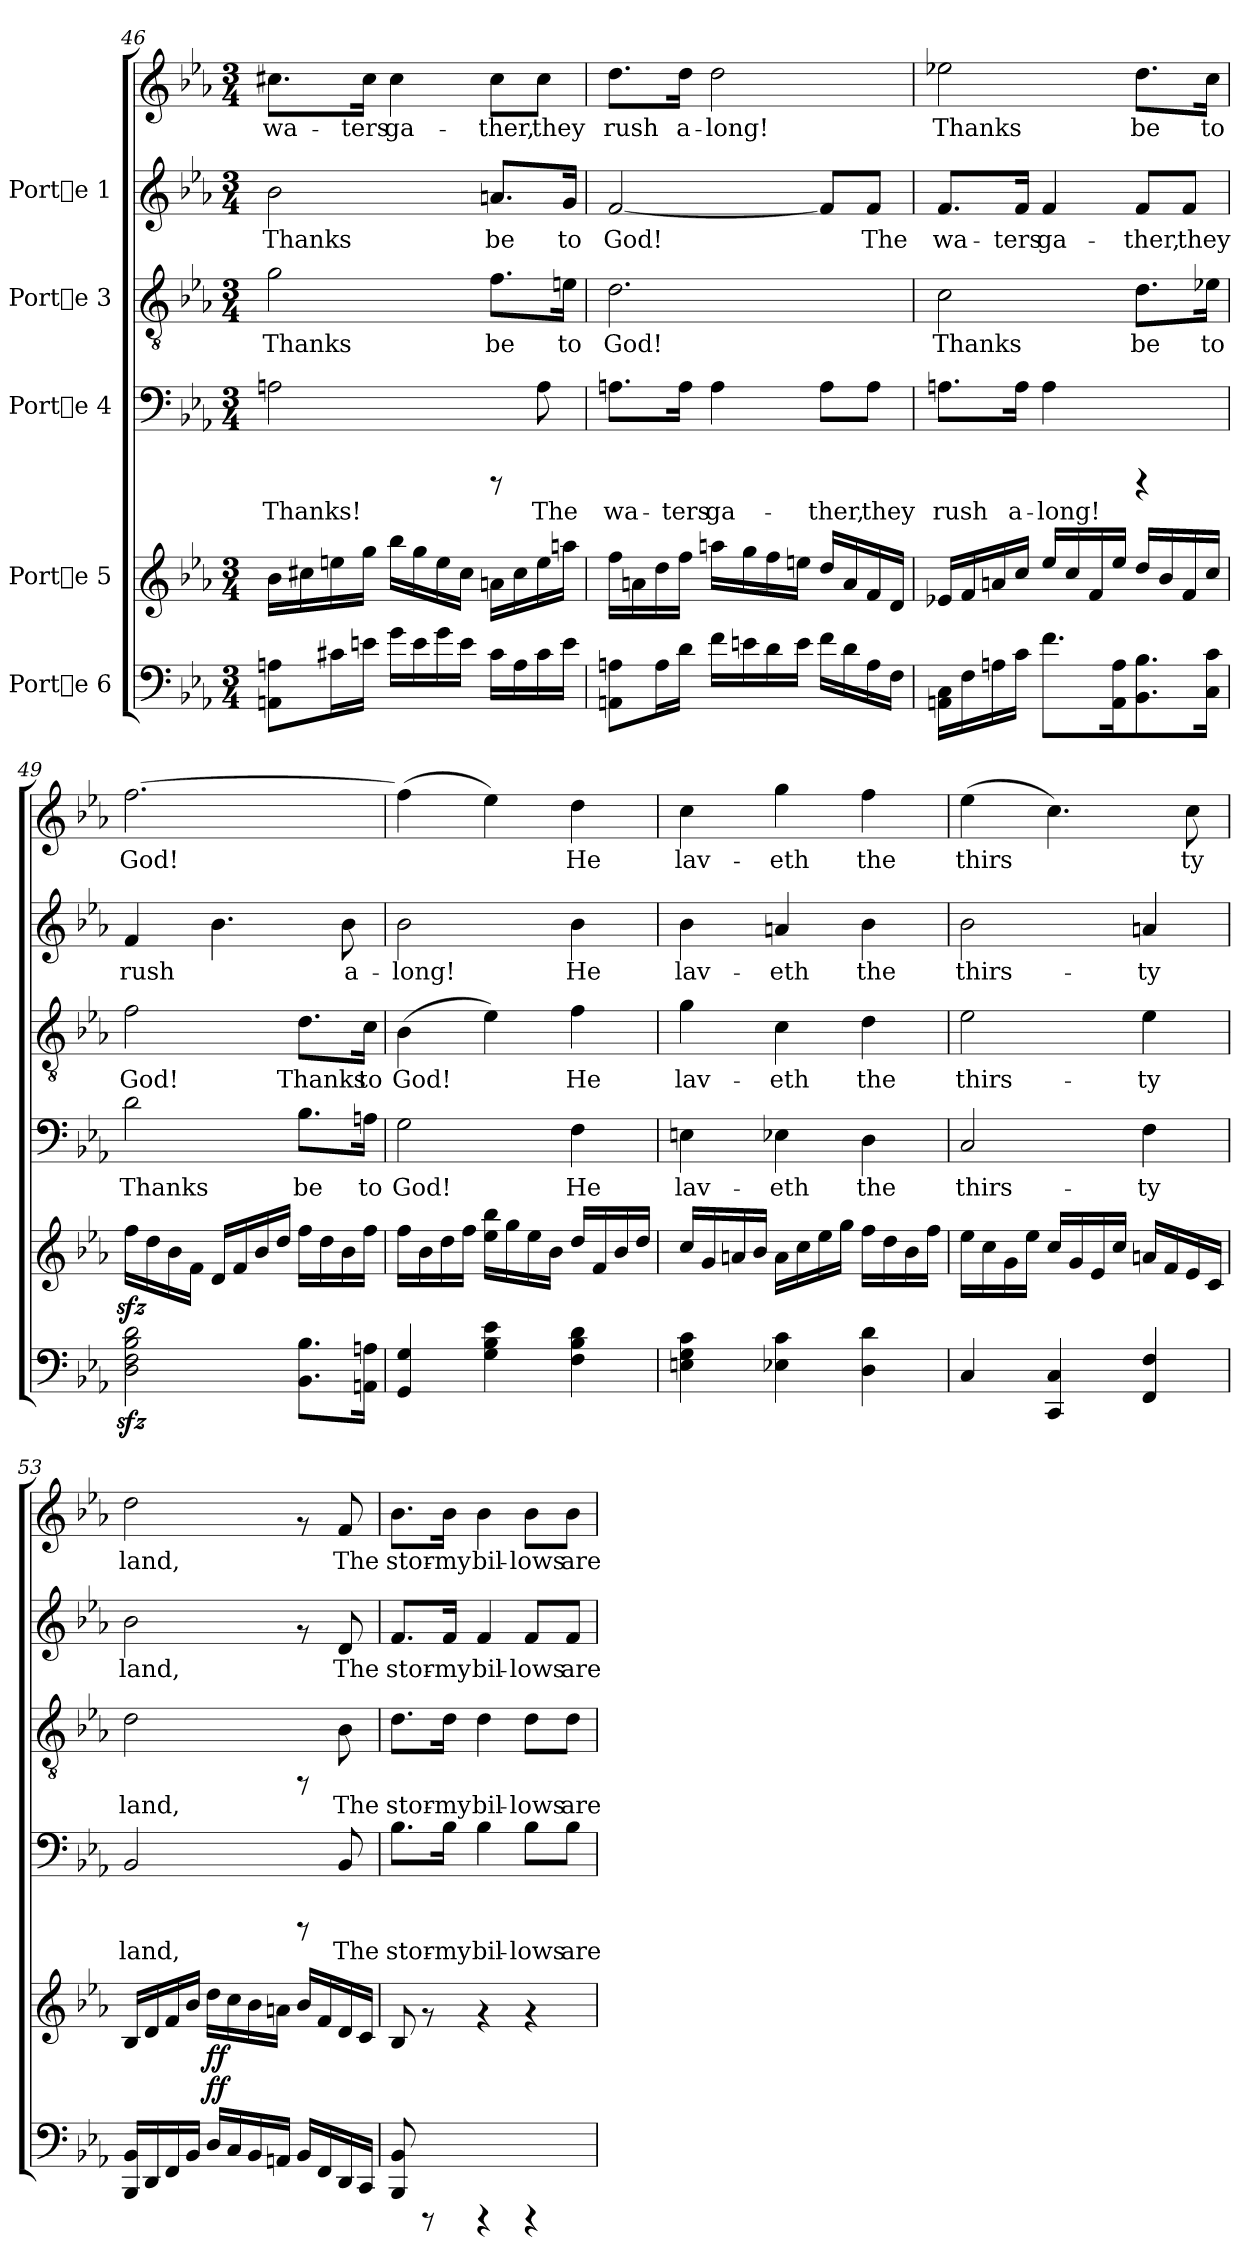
**kern	**dynam	**kern	**dynam	**kern	**text	**kern	**text	**kern	**text	**kern	**text
*part5	*part5	*part4	*part4	*part3	*part3	*part2	*part2	*part1	*part1	*part1	*part1
*staff6	*staff6	*staff5	*staff5	*staff4	*staff4	*staff3	*staff3	*staff2	*staff2	*staff1	*staff1
*I"Porte 6	*	*I"Porte 5	*	*I"Porte 4	*	*I"Porte 3	*	*I"Porte 1	*	*	*
*clefF4	*	*clefG2	*	*clefF4	*	*clefGv2	*	*clefG2	*	*clefG2	*
*k[b-e-a-]	*	*k[b-e-a-]	*	*k[b-e-a-]	*	*k[b-e-a-]	*	*k[b-e-a-]	*	*k[b-e-a-]	*
*E-:	*	*E-:	*	*E-:	*	*E-:	*	*E-:	*	*E-:	*
*M3/4	*	*M3/4	*	*M3/4	*	*M3/4	*	*M3/4	*	*M3/4	*
=46	=46	=46	=46	=46	=46	=46	=46	=46	=46	=46	=46
!	!	!	!	!	!LO:LY:b	!	!LO:LY:b	!	!LO:LY:b	!	!LO:LY:b
8An\ 8AAn\L	.	16b-\L	.	2An\	Thanks!	2g\	Thanks	2b-\	Thanks	8.cc#X\L	wa-
.	.	16cc#X\	.	.	.	.	.	.	.	.	.
16c#X\	.	16een\	.	.	.	.	.	.	.	.	.
!	!	!	!	!	!	!	!	!	!	!	!LO:LY:b
16en\J	.	16gg\J	.	.	.	.	.	.	.	16cc#\Jk	-ters
!	!	!	!	!	!	!	!	!	!	!	!LO:LY:b
16g\L	.	16bb-\L	.	.	.	.	.	.	.	4cc#\	ga-
16e\	.	16gg\	.	.	.	.	.	.	.	.	.
16g\	.	16ee\	.	.	.	.	.	.	.	.	.
16e\J	.	16cc#\J	.	.	.	.	.	.	.	.	.
!	!	!	!	!	!	!	!LO:LY:b	!	!LO:LY:b	!	!LO:LY:b
16c#\L	.	16an\L	.	8rCCC	.	8.f\L	be	8.an/L	be	8cc#\L	-ther,
16A\	.	16cc#\	.	.	.	.	.	.	.	.	.
!	!	!	!	!	!LO:LY:b	!	!	!	!	!	!LO:LY:b
16c#\	.	16ee\	.	8A\	The	.	.	.	.	8cc#\J	they
!	!	!	!	!	!	!	!LO:LY:b	!	!LO:LY:b	!	!
16e\J	.	16aan\J	.	.	.	16en\Jk	to	16g/Jk	to	.	.
!!LO:PB:g=z
=47	=47	=47	=47	=47	=47	=47	=47	=47	=47	=47	=47
!	!	!	!	!	!LO:LY:b	!	!LO:LY:b	!	!LO:LY:b	!	!LO:LY:b
8An\ 8AAn\L	.	16ff\L	.	8.An\L	wa-	2.d\	God!	[<2f/	God!	8.dd\L	rush
.	.	16an\	.	.	.	.	.	.	.	.	.
16A\	.	16dd\	.	.	.	.	.	.	.	.	.
!	!	!	!	!	!LO:LY:b	!	!	!	!	!	!LO:LY:b
16d\J	.	16ff\J	.	16A\Jk	-ters	.	.	.	.	16dd\Jk	a-
!	!	!	!	!	!LO:LY:b	!	!	!	!	!	!LO:LY:b
16f\L	.	16aan\L	.	4A\	ga-	.	.	.	.	2dd\	-long!
16en\	.	16gg\	.	.	.	.	.	.	.	.	.
16d\	.	16ff\	.	.	.	.	.	.	.	.	.
16e\J	.	16een\J	.	.	.	.	.	.	.	.	.
!	!	!	!	!	!LO:LY:b	!	!	!	!LO:LY:b	!	!
16f\L	.	16dd/L	.	8A\L	-ther,	.	.	8f/L]	.	.	.
16d\	.	16a/	.	.	.	.	.	.	.	.	.
!	!	!	!	!	!LO:LY:b	!	!	!	!LO:LY:b	!	!
16A\	.	16f/	.	8A\J	they	.	.	8f/J	The	.	.
16F\J	.	16d/J	.	.	.	.	.	.	.	.	.
=48	=48	=48	=48	=48	=48	=48	=48	=48	=48	=48	=48
!	!	!	!	!	!LO:LY:b	!	!LO:LY:b	!	!LO:LY:b	!	!LO:LY:b
16C\ 16AAn\L	.	16e-X/L	.	8.An\L	rush	2c\	Thanks	8.f/L	wa-	2ee-X\	Thanks
16F\	.	16f/	.	.	.	.	.	.	.	.	.
16An\	.	16an/	.	.	.	.	.	.	.	.	.
!	!	!	!	!	!LO:LY:b	!	!	!	!LO:LY:b	!	!
16c\J	.	16cc/J	.	16A\Jk	a-	.	.	16f/Jk	-ters	.	.
!	!	!	!	!	!LO:LY:b	!	!	!	!LO:LY:b	!	!
8.f\L	.	16ee-/L	.	4A\	-long!	.	.	4f/	ga-	.	.
.	.	16cc/	.	.	.	.	.	.	.	.	.
.	.	16f/	.	.	.	.	.	.	.	.	.
16A\ 16AA\	.	16ee-/J	.	.	.	.	.	.	.	.	.
!	!	!	!	!	!	!	!LO:LY:b	!	!LO:LY:b	!	!LO:LY:b
8.B-\ 8.BB-\	.	16dd/L	.	4rCCC	.	8.d\L	be	8f/L	-ther,	8.dd\L	be
.	.	16b-/	.	.	.	.	.	.	.	.	.
!	!	!	!	!	!	!	!	!	!LO:LY:b	!	!
.	.	16f/	.	.	.	.	.	8f/J	they	.	.
!	!	!	!	!	!	!	!LO:LY:b	!	!	!	!LO:LY:b
16c\ 16C\J	.	16cc/J	.	.	.	16e-X\Jk	to	.	.	16cc\Jk	to
=49	=49	=49	=49	=49	=49	=49	=49	=49	=49	=49	=49
!	!	!	!	!	!LO:LY:b	!	!LO:LY:b	!	!LO:LY:b	!	!LO:LY:b
2d\zz> 2B-\zz> 2F\zz> 2D\zz>	.	16ffzz<\L	.	2d\	Thanks	2f\	God!	4f/	rush	[>2.ff\	God!
.	.	16dd\	.	.	.	.	.	.	.	.	.
.	.	16b-\	.	.	.	.	.	.	.	.	.
.	.	16f\J	.	.	.	.	.	.	.	.	.
!	!	!	!	!	!	!	!	!	!LO:LY:b	!	!
.	.	16d/L	.	.	.	.	.	4.b-\	.	.	.
.	.	16f/	.	.	.	.	.	.	.	.	.
.	.	16b-/	.	.	.	.	.	.	.	.	.
.	.	16dd/J	.	.	.	.	.	.	.	.	.
!	!	!	!	!	!LO:LY:b	!	!LO:LY:b	!	!	!	!
8.B-\ 8.BB-\L	.	16ff\L	.	8.B-\L	be	8.d\L	Thanks	.	.	.	.
.	.	16dd\	.	.	.	.	.	.	.	.	.
!	!	!	!	!	!	!	!	!	!LO:LY:b	!	!
.	.	16b-\	.	.	.	.	.	8b-\	a-	.	.
!	!	!	!	!	!LO:LY:b	!	!LO:LY:b	!	!	!	!
16An\ 16AAn\J	.	16ff\J	.	16An\Jk	to	16c\Jk	to	.	.	.	.
=50	=50	=50	=50	=50	=50	=50	=50	=50	=50	=50	=50
!	!	!	!	!	!LO:LY:b	!	!LO:LY:b	!	!LO:LY:b	!	!LO:LY:b
4G/ 4GG/	.	16ff\L	.	2G\	God!	(>4B-\	God!	2b-\	long!	(>4ff\]	-
.	.	16b-\	.	.	.	.	.	.	.	.	.
.	.	16dd\	.	.	.	.	.	.	.	.	.
.	.	16ff\J	.	.	.	.	.	.	.	.	.
!	!	!	!	!	!	!	!LO:LY:b	!	!	!	!LO:LY:b
4e-\ 4B-\ 4G\	.	16bb-\ 16ee-\L	.	.	.	4e-\)	.	.	.	4ee-\)	.
.	.	16gg\	.	.	.	.	.	.	.	.	.
.	.	16ee-\	.	.	.	.	.	.	.	.	.
.	.	16b-\J	.	.	.	.	.	.	.	.	.
!	!	!	!	!	!LO:LY:b	!	!LO:LY:b	!	!LO:LY:b	!	!LO:LY:b
4d\ 4B-\ 4F\	.	16dd/L	.	4F\	He	4f\	He	4b-\	He	4dd\	He
.	.	16f/	.	.	.	.	.	.	.	.	.
.	.	16b-/	.	.	.	.	.	.	.	.	.
.	.	16dd/J	.	.	.	.	.	.	.	.	.
!!LO:LB:g=z
=51	=51	=51	=51	=51	=51	=51	=51	=51	=51	=51	=51
!	!	!	!	!	!LO:LY:b	!	!LO:LY:b	!	!LO:LY:b	!	!LO:LY:b
4c\ 4G\ 4En\	.	16cc/L	.	4En\	lav-	4g\	lav-	4b-\	lav-	4cc\	lav-
.	.	16g/	.	.	.	.	.	.	.	.	.
.	.	16an/	.	.	.	.	.	.	.	.	.
.	.	16b-/J	.	.	.	.	.	.	.	.	.
!	!	!	!	!	!LO:LY:b	!	!LO:LY:b	!	!LO:LY:b	!	!LO:LY:b
4c\ 4E-X\	.	16a\L	.	4E-X\	-eth	4c\	-eth	4an/	-eth	4gg\	-eth
.	.	16cc\	.	.	.	.	.	.	.	.	.
.	.	16ee-\	.	.	.	.	.	.	.	.	.
.	.	16gg\J	.	.	.	.	.	.	.	.	.
!	!	!	!	!	!LO:LY:b	!	!LO:LY:b	!	!LO:LY:b	!	!LO:LY:b
4d\ 4D\	.	16ff\L	.	4D\	the	4d\	the	4b-\	the	4ff\	the
.	.	16dd\	.	.	.	.	.	.	.	.	.
.	.	16b-\	.	.	.	.	.	.	.	.	.
.	.	16ff\J	.	.	.	.	.	.	.	.	.
=52	=52	=52	=52	=52	=52	=52	=52	=52	=52	=52	=52
!	!	!	!	!	!LO:LY:b	!	!LO:LY:b	!	!LO:LY:b	!	!LO:LY:b
4C/	.	16ee-\L	.	2C/	thirs-	2e-\	thirs-	2b-\	thirs-	(>4ee-\	thirs-
.	.	16cc\	.	.	.	.	.	.	.	.	.
.	.	16g\	.	.	.	.	.	.	.	.	.
.	.	16ee-\J	.	.	.	.	.	.	.	.	.
!	!	!	!	!	!	!	!	!	!	!	!LO:LY:b
4C/ 4CC/	.	16cc/L	.	.	.	.	.	.	.	4.cc\)	-
.	.	16g/	.	.	.	.	.	.	.	.	.
.	.	16e-/	.	.	.	.	.	.	.	.	.
.	.	16cc/J	.	.	.	.	.	.	.	.	.
!	!	!	!	!	!LO:LY:b	!	!LO:LY:b	!	!LO:LY:b	!	!
4F/ 4FF/	.	16an/L	.	4F\	-ty	4e-\	-ty	4an/	-ty	.	.
.	.	16f/	.	.	.	.	.	.	.	.	.
!	!	!	!	!	!	!	!	!	!	!	!LO:LY:b
.	.	16e-/	.	.	.	.	.	.	.	8cc\	ty
.	.	16c/J	.	.	.	.	.	.	.	.	.
=53	=53	=53	=53	=53	=53	=53	=53	=53	=53	=53	=53
!	!	!	!	!	!LO:LY:b	!	!LO:LY:b	!	!LO:LY:b	!	!LO:LY:b
16BB-/ 16BBB-/L	.	16B-/L	.	2BB-/	land,	2d\	land,	2b-\	land,	2dd\	land,
16DD/	.	16d/	.	.	.	.	.	.	.	.	.
16FF/	.	16f/	.	.	.	.	.	.	.	.	.
16BB-/J	.	16b-/J	.	.	.	.	.	.	.	.	.
!	!LO:DY:a	!	!LO:DY:b	!	!	!	!	!	!	!	!
16D/L	ff	16dd\L	ff	.	.	.	.	.	.	.	.
16C/	.	16cc\	.	.	.	.	.	.	.	.	.
16BB-/	.	16b-\	.	.	.	.	.	.	.	.	.
16AAn/J	.	16an\J	.	.	.	.	.	.	.	.	.
16BB-/L	.	16b-/L	.	8rCCC	.	8rFF	.	8rf	.	8rf	.
16FF/	.	16f/	.	.	.	.	.	.	.	.	.
!	!	!	!	!	!LO:LY:b	!	!LO:LY:b	!	!LO:LY:b	!	!LO:LY:b
16DD/	.	16d/	.	8BB-/	The	8B-\	The	8d/	The	8f/	The
16CC/J	.	16c/J	.	.	.	.	.	.	.	.	.
=54	=54	=54	=54	=54	=54	=54	=54	=54	=54	=54	=54
!	!	!	!	!	!LO:LY:b	!	!LO:LY:b	!	!LO:LY:b	!	!LO:LY:b
8BB-/ 8BBB-/	.	8B-/	.	8.B-\L	stor-	8.d\L	stor-	8.f/L	stor-	8.b-\L	stor-
8rCCC	.	8rf	.	.	.	.	.	.	.	.	.
!	!	!	!	!	!LO:LY:b	!	!LO:LY:b	!	!LO:LY:b	!	!LO:LY:b
.	.	.	.	16B-\Jk	-my	16d\Jk	-my	16f/Jk	-my	16b-\Jk	-my
!	!	!	!	!	!LO:LY:b	!	!LO:LY:b	!	!LO:LY:b	!	!LO:LY:b
4rCCC	.	4rf	.	4B-\	bil-	4d\	bil-	4f/	bil-	4b-\	bil-
!	!	!	!	!	!LO:LY:b	!	!LO:LY:b	!	!LO:LY:b	!	!LO:LY:b
4rCCC	.	4rf	.	8B-\L	-lows	8d\L	-lows	8f/L	-lows	8b-\L	-lows
!	!	!	!	!	!LO:LY:b	!	!LO:LY:b	!	!LO:LY:b	!	!LO:LY:b
.	.	.	.	8B-\J	are	8d\J	are	8f/J	are	8b-\J	are
=	=	=	=	=	=	=	=	=	=	=	=
*-	*-	*-	*-	*-	*-	*-	*-	*-	*-	*-	*-
